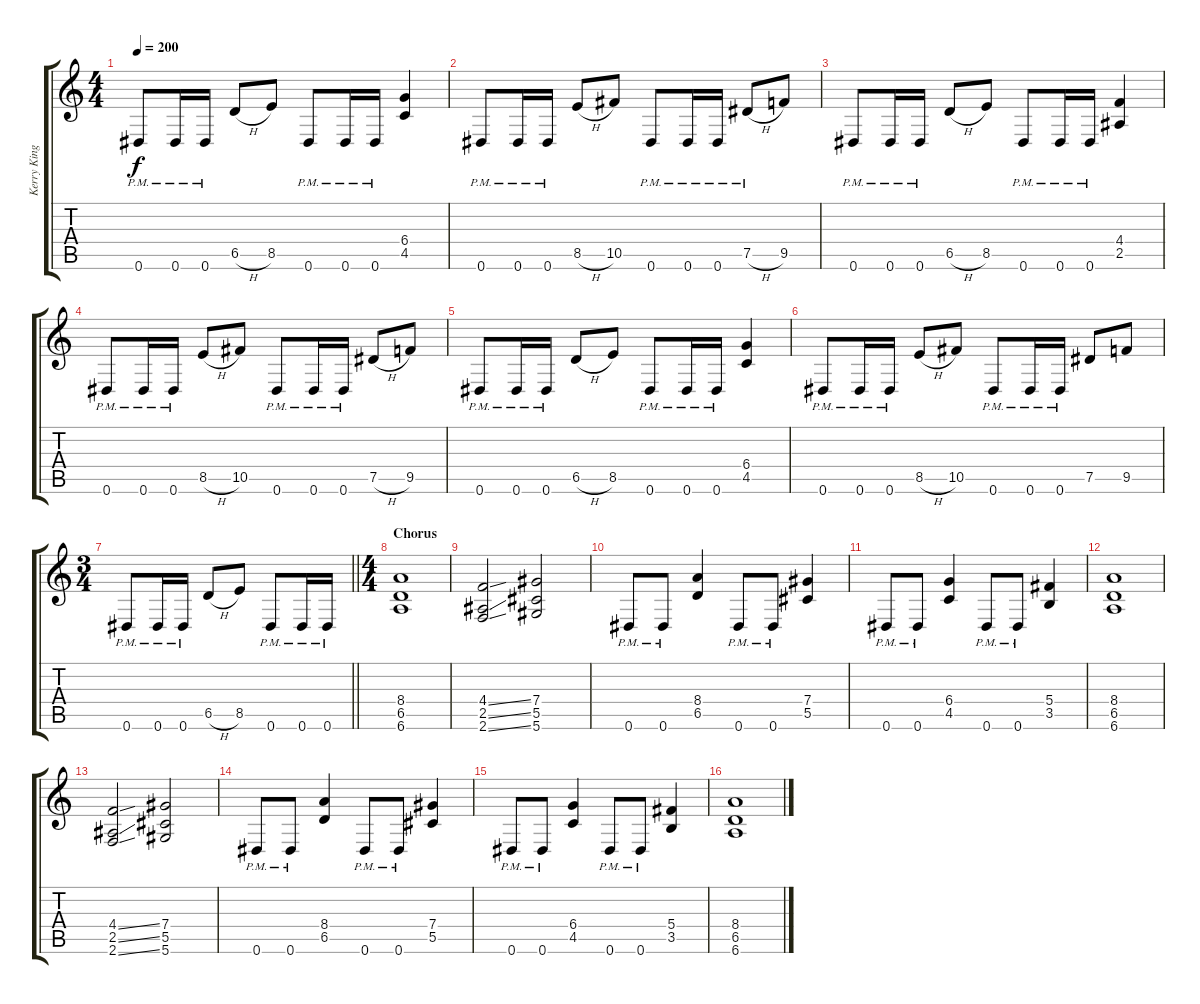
\track ("Kerry King (Lead)" "Kerry King") {instrument distortionguitar}
\staff {score tabs}
\tuning (Eb4 Bb3 Gb3 Db3 Ab2 Eb2) {hide}
\ts (4 4)
\tempo 200
\clef g2
\ks c
0.6{pm}.8{dy f} 0.6{pm}.16 0.6{pm}.16 6.5{h}.8 8.5.8 0.6{pm}.8 0.6{pm}.16 0.6{pm}.16 (6.4 4.5).4 |
0.6{pm}.8 0.6{pm}.16 0.6{pm}.16 8.5{h}.8 10.5.8 0.6{pm}.8 0.6{pm}.16 0.6{pm}.16 7.5{h pm}.8 9.5.8 |
0.6{pm}.8 0.6{pm}.16 0.6{pm}.16 6.5{h}.8 8.5.8 0.6{pm}.8 0.6{pm}.16 0.6{pm}.16 (4.4 2.5).4 |
0.6{pm}.8 0.6{pm}.16 0.6{pm}.16 8.5{h}.8 10.5.8 0.6{pm}.8 0.6{pm}.16 0.6{pm}.16 7.5{h}.8 9.5.8 |
0.6{pm}.8 0.6{pm}.16 0.6{pm}.16 6.5{h}.8 8.5.8 0.6{pm}.8 0.6{pm}.16 0.6{pm}.16 (6.4 4.5).4 |
0.6{pm}.8 0.6{pm}.16 0.6{pm}.16 8.5{h}.8 10.5.8 0.6{pm}.8 0.6{pm}.16 0.6{pm}.16 7.5.8 9.5.8 |
\ts (3 4)
\barLineRight lightlight
0.6{pm}.8 0.6{pm}.16 0.6{pm}.16 6.5{h}.8 8.5.8 0.6{pm}.8 0.6{pm}.16 0.6{pm}.16 |
\ts (4 4)
\section ("" "Chorus")
(8.4 6.5 6.6).1 |
(4.4{ss} 2.5{ss} 2.6{ss}).2 (7.4 5.5 5.6).2 |
0.6{pm}.8 0.6{pm}.8 (8.4 6.5).4 0.6{pm}.8 0.6{pm}.8 (7.4 5.5).4 |
0.6{pm}.8 0.6{pm}.8 (6.4 4.5).4 0.6{pm}.8 0.6{pm}.8 (5.4 3.5).4 |
(8.4 6.5 6.6).1 |
(4.4{ss} 2.5{ss} 2.6{ss}).2 (7.4 5.5 5.6).2 |
0.6{pm}.8 0.6{pm}.8 (8.4 6.5).4 0.6{pm}.8 0.6{pm}.8 (7.4 5.5).4 |
0.6{pm}.8 0.6{pm}.8 (6.4 4.5).4 0.6{pm}.8 0.6{pm}.8 (5.4 3.5).4 |
(8.4 6.5 6.6).1
